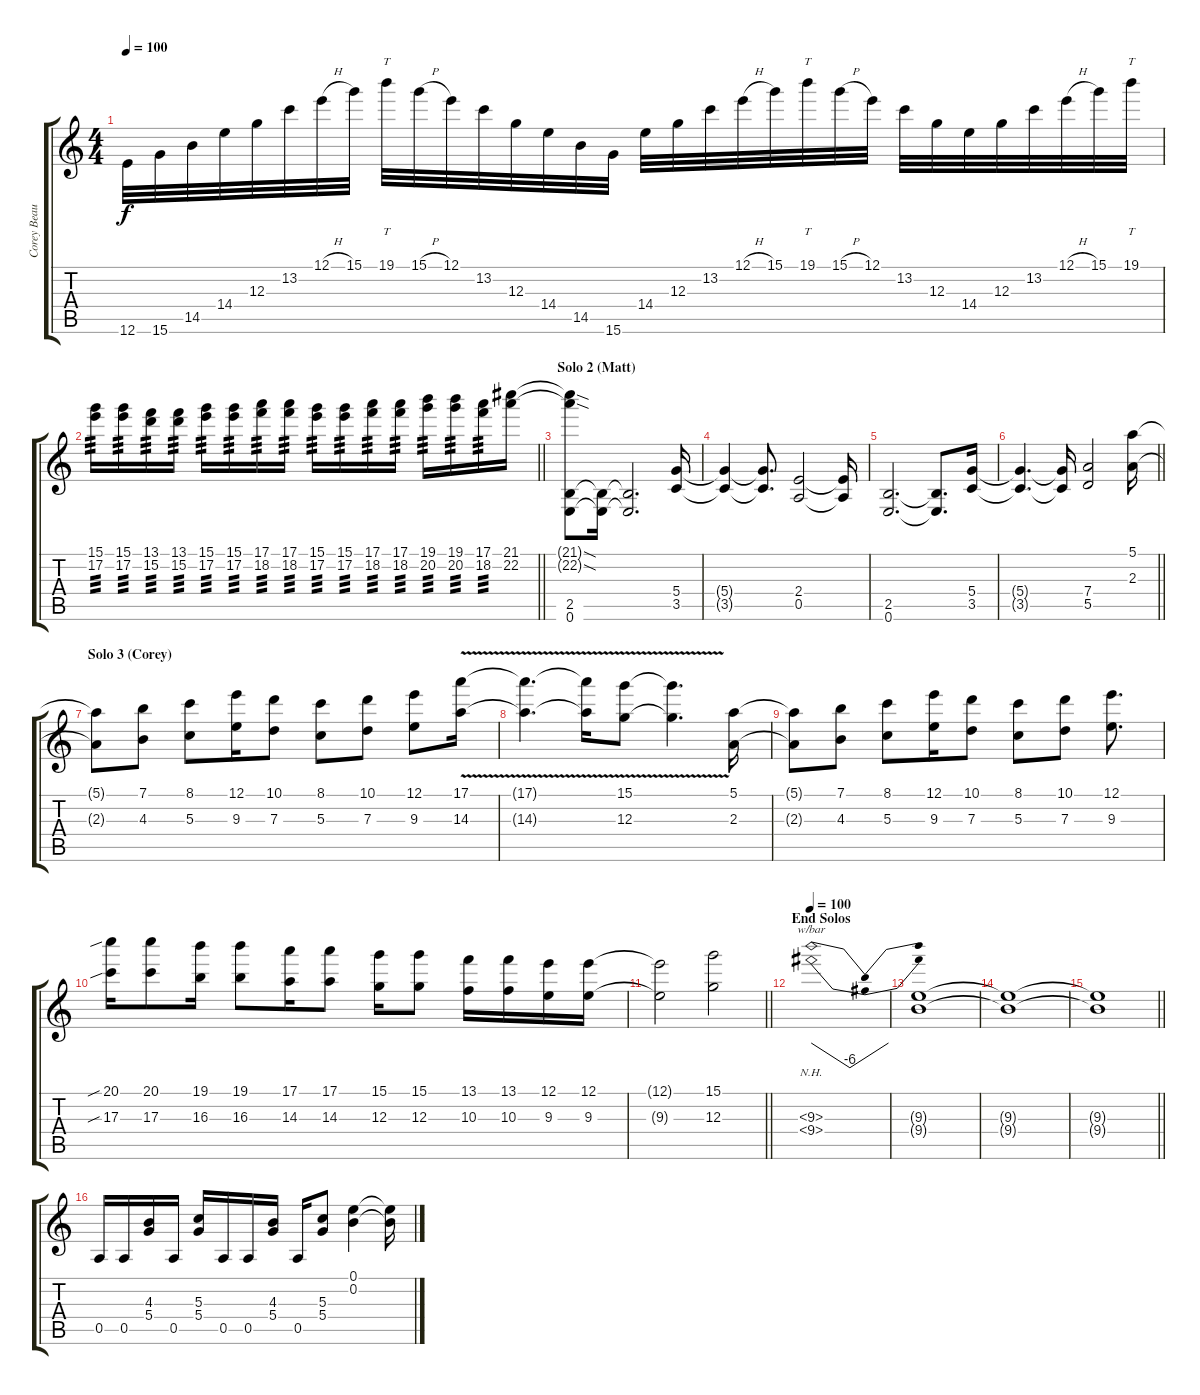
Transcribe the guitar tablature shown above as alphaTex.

\track ("Corey Beaulieu" "Corey Beau") {instrument distortionguitar}
\staff {score tabs}
\tuning (E4 B3 G3 D3 A2 E2) {hide}
\ts (4 4)
\tempo 100
\clef g2
\ks c
12.6.32{dy f} 15.6.32 14.5.32 14.4.32 12.3.32 13.2.32 12.1{h}.32 15.1.32 19.1.32{tt} 15.1{h}.32 12.1.32 13.2.32 12.3.32 14.4.32 14.5.32 15.6.32 14.4.32 12.3.32 13.2.32 12.1{h}.32 15.1.32 19.1.32{tt} 15.1{h}.32 12.1.32 13.2.32 12.3.32 14.4.32 12.3.32 13.2.32 12.1{h}.32 15.1.32 19.1.32{tt} |
\barLineRight lightlight
(15.1 17.2).16{tp 3} (15.1 17.2).16{tp 3} (13.1 15.2).16{tp 3} (13.1 15.2).16{tp 3} (15.1 17.2).16{tp 3} (15.1 17.2).16{tp 3} (17.1 18.2).16{tp 3} (17.1 18.2).16{tp 3} (15.1 17.2).16{tp 3} (15.1 17.2).16{tp 3} (17.1 18.2).16{tp 3} (17.1 18.2).16{tp 3} (19.1 20.2).16{tp 3} (19.1 20.2).16{tp 3} (17.1 18.2).16{tp 3} (21.1 22.2).16 |
\section ("" "Solo 2 (Matt)")
(21.1{sod t} 22.2{sod t} 2.5 0.6).8 (2.5{t} 0.6{t}).16 (2.5{t} 0.6{t}).2{d} (5.4 3.5).16 |
(5.4{t} 3.5{t}).4 (5.4{t} 3.5{t}).8{d} (2.4 0.5).2 (2.4{t} 0.5{t}).16 |
(2.5 0.6).2{d} (2.5{t} 0.6{t}).8{d} (5.4 3.5).16 |
\barLineRight lightlight
(5.4{t} 3.5{t}).4{d} (5.4{t} 3.5{t}).16 (7.4 5.5).2 (5.1 2.3).16 |
\section ("" "Solo 3 (Corey)")
(5.1{t} 2.3{t}).8 (7.1 4.3).8 (8.1 5.3).8 (12.1 9.3).16 (10.1 7.3).8 (8.1 5.3).8 (10.1 7.3).8 (12.1 9.3).8 (17.1{v} 14.3{v}).16 |
(17.1{v t} 14.3{v t}).4{d} (17.1{t} 14.3{t}).16 (15.1{v} 12.3{v}).8 (15.1{t} 12.3{t}).4{d} (5.1 2.3).16 |
(5.1{t} 2.3{t}).8 (7.1 4.3).8 (8.1 5.3).8 (12.1 9.3).16 (10.1 7.3).8 (8.1 5.3).8 (10.1 7.3).8 (12.1 9.3).8{d} |
(20.1{sib} 17.3{sib}).16 (20.1 17.3).8 (19.1 16.3).16 (19.1 16.3).8 (17.1 14.3).16 (17.1 14.3).8 (15.1 12.3).16 (15.1 12.3).8 (13.1 10.3).16 (13.1 10.3).16 (12.1 9.3).16 (12.1 9.3).16 |
\barLineRight lightlight
(12.1{t} 9.3{t}).2 (15.1 12.3).2 |
\section ("" "End Solos")
\tempo 100
(9.3{nh} 9.4{nh}).1{tbe (dip default 0 0 45 -24 60 0)} |
(9.3{t} 9.4{t}).1 |
(9.3{t} 9.4{t}).1 |
\barLineRight lightlight
(9.3{t} 9.4{t}).1 |
0.5.16 0.5.16 (4.3 5.4).16 0.5.16 (5.3 5.4).16 0.5.16 0.5.16 (4.3 5.4).16 0.5.16 (5.3 5.4).8 (0.1 0.2).4 (0.1{t} 0.2{t}).16
